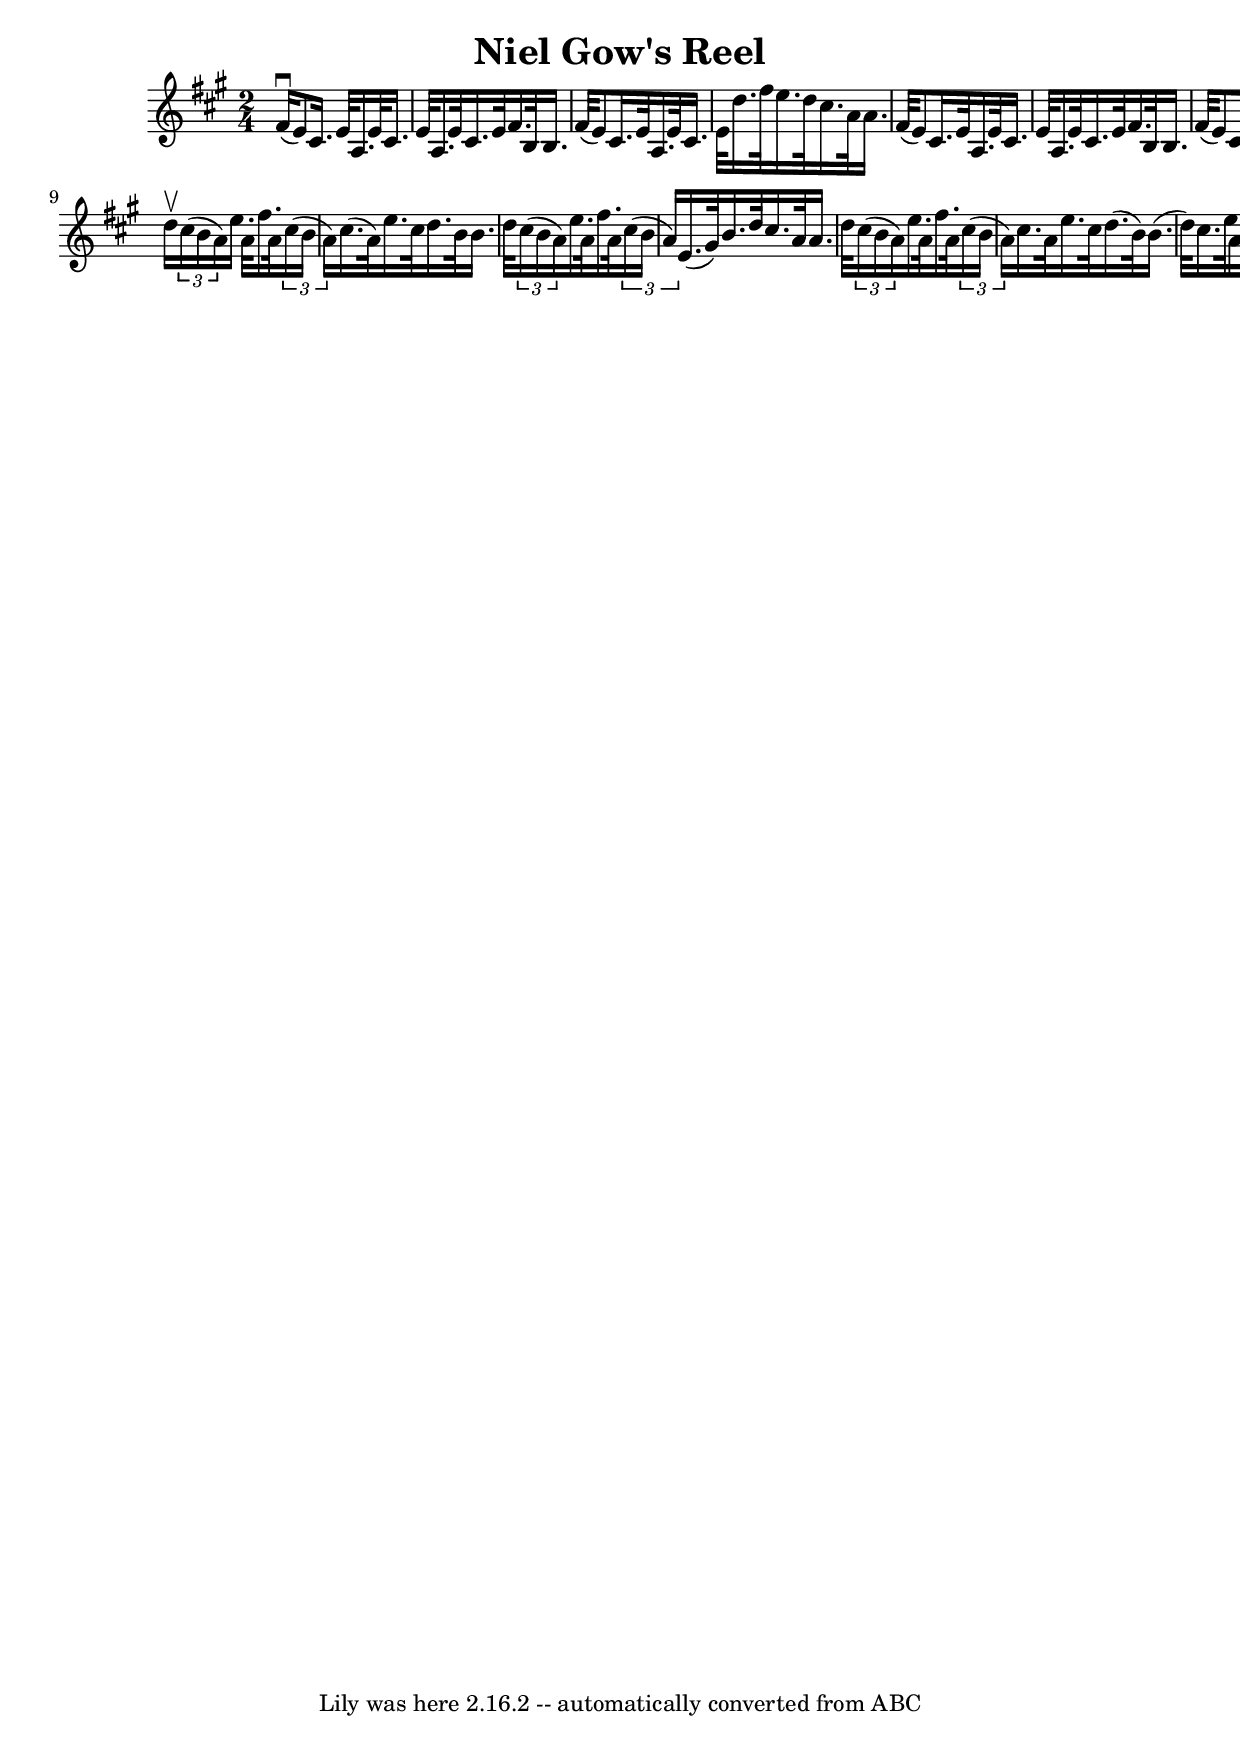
\version "2.16.2"
\include "Mammoth.ily"
\header {
  %% book = "Ryan's Mammoth Collection"
 crossRefNumber = "1"
 footnotes = ""
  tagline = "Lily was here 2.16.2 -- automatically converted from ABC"
  title = "Niel Gow's Reel"

}
voicedefault =  {


  \time 2/4 
  \key a \major fs'16^\downbow( |
 e'8) cs'16. e'32 a16. e'32 cs'16. e'32   |
 a16. e'32 cs'16. e'32 fs'16. b32 b16. fs'32 ( |
 e'8) cs'16. e'32 a16. e'32 cs'16. e'32   |
 d''16. fs''32 e''16. d''32 cs''16. a'32 a'16. fs'32 ( |
 e'8) cs'16. e'32 a16. e'32 cs'16. e'32   |
 a16. e'32 cs'16. e'32 fs'16. b32 b16. fs'32 ( |
 e'8) cs'16. e'32 a16. e'32 cs'16. e'32   |
 d''16. fs''32 e''16. d''32 cs''16 (a'16) a'16-. \bar "|." d''16^\upbow  |
  
  \times 2/3 { cs''16 (b'16 a'16) 
	     } e''16. a'32 fs''16.    
 a'32    \times 2/3 { cs''16 (b'16 a'16)  		     }  |
 cs''16. ( a'32) e''16. cs''32 d''16. b'32 b'16. d''32   |
  
  \times 2/3 { cs''16 (b'16 a'16) 
	     } e''16. a'32 fs''16.    
 a'32    \times 2/3 { cs''16 (b'16 a'16)  		     }  |
 e'16. ( gs'32) b'16. d''32 cs''16. a'32 a'16. d''32   |
  
  \times 2/3 { cs''16 (b'16 a'16) 
	     } e''16. a'32 fs''16.    
 a'32    \times 2/3 { cs''16 (b'16 a'16)  		     }  |
 cs''16. a'32 e''16. cs''32 d''16. (b'32) b'16. (d''32)  |
 cs''16. e''32 a'16. cs''32 d''16. fs''32 b'16. d''32    |
 e'16. gs'32 b'16. d''32 cs''16 (a'16) a'16-.     \bar "|."   

}

\score{
  <<

    \context Staff="default"
    {
      \voicedefault 
      
    }

  >>
  \layout {
    
  }
  \midi {
  }

}
